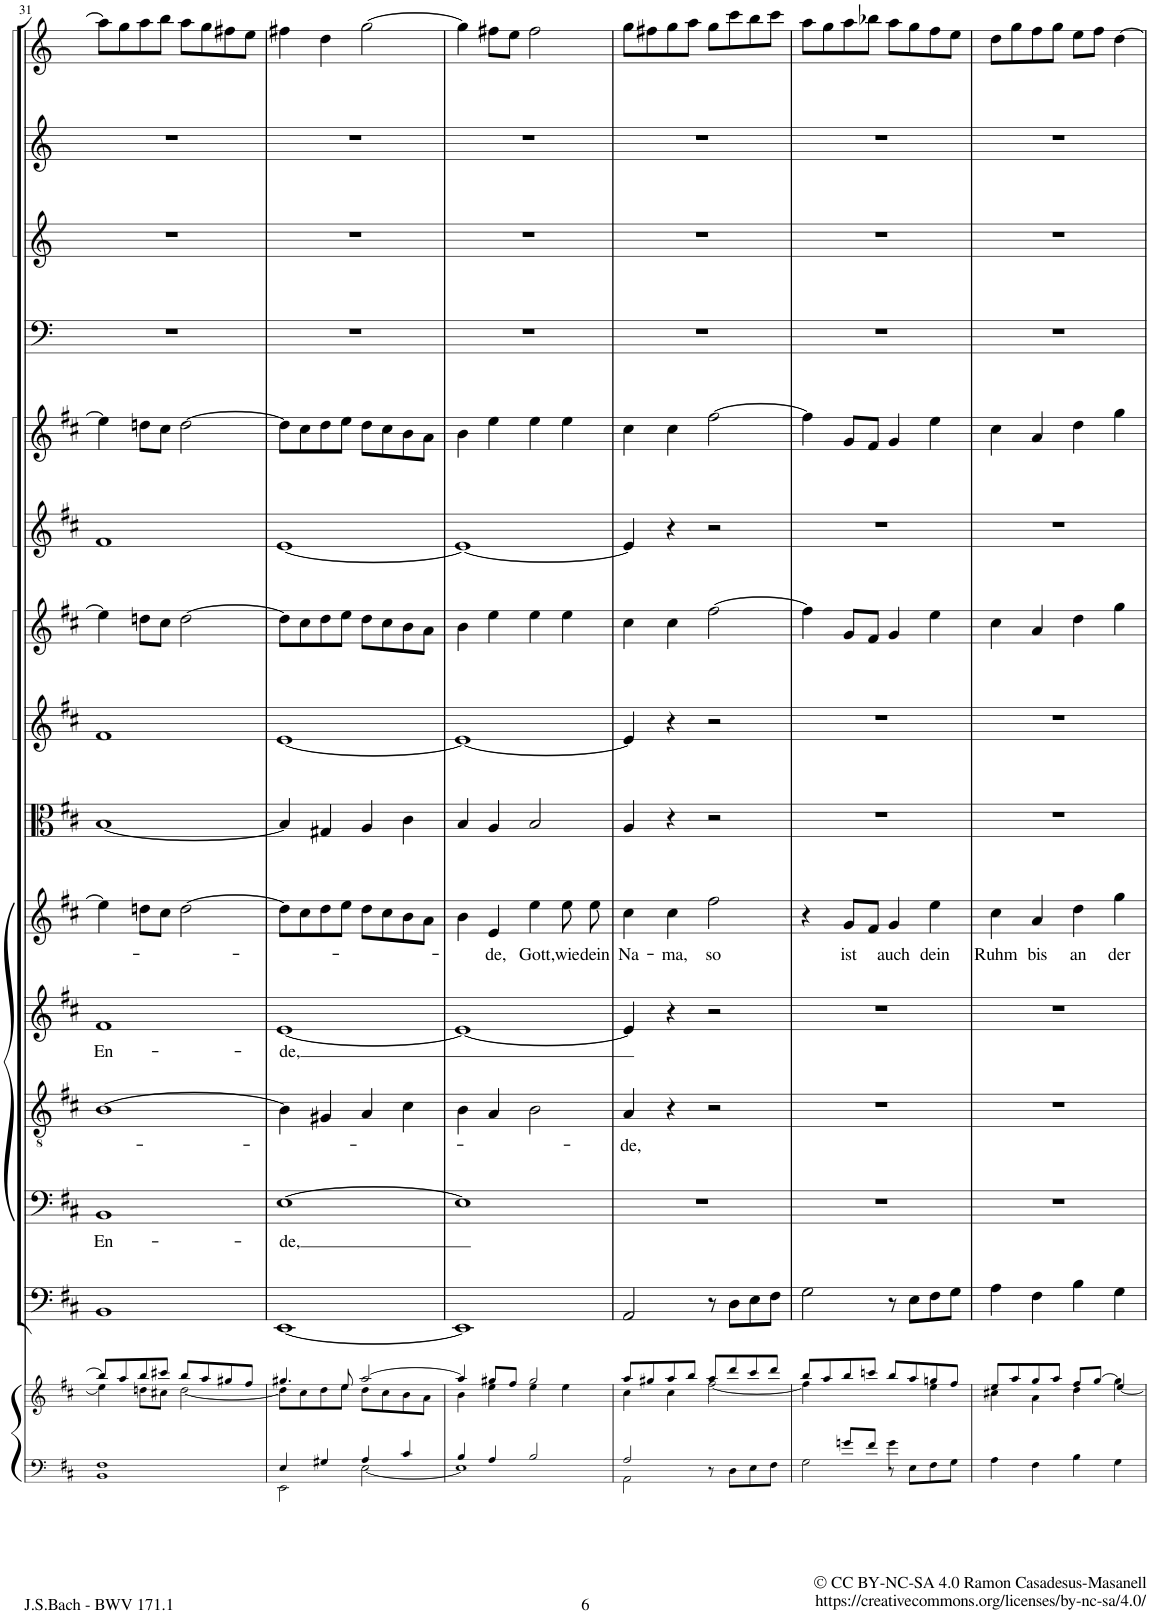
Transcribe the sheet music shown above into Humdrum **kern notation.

**kern	**kern	**kern	**kern	**text	**kern	**text	**kern	**text	**kern	**text	**kern	**kern	**kern	**kern	**kern	**kern	**kern	**kern	**kern
*part15	*part15	*part14	*part13	*part13	*part12	*part12	*part11	*part11	*part10	*part10	*part9	*part8	*part7	*part6	*part5	*part4	*part3	*part2	*part1
*staff16	*staff15	*staff14	*staff13	*staff13	*staff12	*staff12	*staff11	*staff11	*staff10	*staff10	*staff9	*staff8	*staff7	*staff6	*staff5	*staff4	*staff3	*staff2	*staff1
*I"Piano reduction	*	*I"Continuo	*I"Basso	*	*I"Tenore	*	*I"Alto	*	*I"Soprano	*	*I"Viola	*I"Violino II	*I"Violino I	*I"Oboe II	*I"Oboe I	*I"Timpani	*I"Tromba III	*I"Tromba II	*I"Tromba I
*I'Pno	*	*	*	*	*	*	*	*	*	*	*I'Vla	*I'Vln	*I'Vln	*I'Ob	*I'Ob	*I'Timp	*	*	*
!!LO:PB:g=z
*clefF4	*clefG2	*clefF4	*clefF4	*	*clefGv2	*	*clefG2	*	*clefG2	*	*clefC3	*clefG2	*clefG2	*clefG2	*clefG2	*clefF4	*clefG2	*clefG2	*clefG2
*	*	*	*	*	*	*	*	*	*	*	*	*	*	*	*	*	*Trd-1c-2	*Trd-1c-2	*Trd-1c-2
*k[f#c#]	*k[f#c#]	*k[f#c#]	*k[f#c#]	*	*k[f#c#]	*	*k[f#c#]	*	*k[f#c#]	*	*k[f#c#]	*k[f#c#]	*k[f#c#]	*k[f#c#]	*k[f#c#]	*k[]	*k[]	*k[]	*k[]
*M2/2	*M2/2	*M2/2	*M2/2	*	*M2/2	*	*M2/2	*	*M2/2	*	*M2/2	*M2/2	*M2/2	*M2/2	*M2/2	*M2/2	*M2/2	*M2/2	*M2/2
=31	=31	=31	=31	=31	=31	=31	=31	=31	=31	=31	=31	=31	=31	=31	=31	=31	=31	=31	=31
*^	*^	*	*	*	*	*	*	*	*	*	*	*	*	*	*	*	*	*	*
!	!	!	!	!	!	!LO:LY:b	!	!	!	!LO:LY:b	!	!	!	!	!	!	!	!	!	!	!
1F#	1BB	8bb/L]	4ee\]	1BB	1BB	En-	[1B	.	1f#	En-	4ee\]	.	[1B	1f#	4ee\]	1f#	4ee\]	1r	1r	1r	8aa\L]
.	.	8aa/	.	.	.	.	.	.	.	.	.	.	.	.	.	.	.	.	.	.	8gg\
.	.	8bb/	8ddn\L	.	.	.	.	.	.	.	8ddn\L	.	.	.	8ddn\L	.	8ddn\L	.	.	.	8aa\
.	.	8ccc#X/J	8cc#X\J	.	.	.	.	.	.	.	8cc#\J	.	.	.	8cc#\J	.	8cc#\J	.	.	.	8bb\J
.	.	8bb/L	[2dd\	.	.	.	.	.	.	.	[2dd\	.	.	.	[2dd\	.	[2dd\	.	.	.	8aa\L
.	.	8aa/	.	.	.	.	.	.	.	.	.	.	.	.	.	.	.	.	.	.	8gg\
.	.	8gg#X/	.	.	.	.	.	.	.	.	.	.	.	.	.	.	.	.	.	.	8ff#X\
.	.	8ff#/J	.	.	.	.	.	.	.	.	.	.	.	.	.	.	.	.	.	.	8ee\J
=32	=32	=32	=32	=32	=32	=32	=32	=32	=32	=32	=32	=32	=32	=32	=32	=32	=32	=32	=32	=32	=32
!	!	!	!	!	!	!LO:LY:b	!	!	!	!LO:LY:b	!	!	!	!	!	!	!	!	!	!	!
4E/	2EE\	4.gg#X/	8dd\L]	[1EE	[1E	-de,	4B\]	.	[1e	-de,	8dd\L]	.	4B/]	[1e	8dd\L]	[1e	8dd\L]	1r	1r	1r	4ff#X\
.	.	.	8cc#\	.	.	.	.	.	.	.	8cc#\	.	.	.	8cc#\	.	8cc#\	.	.	.	.
4G#X/	.	.	8dd\	.	.	.	4G#X/	.	.	.	8dd\	.	4G#X/	.	8dd\	.	8dd\	.	.	.	4dd\
.	.	8ee/	8ee\J	.	.	.	.	.	.	.	8ee\J	.	.	.	8ee\J	.	8ee\J	.	.	.	.
4A/	[2E\	[2aa/	8dd\L	.	.	.	4A/	.	.	.	8dd\L	.	4A/	.	8dd\L	.	8dd\L	.	.	.	[2gg\
.	.	.	8cc#\	.	.	.	.	.	.	.	8cc#\	.	.	.	8cc#\	.	8cc#\	.	.	.	.
4c#/	.	.	8b\	.	.	.	4c#\	.	.	.	8b\	.	4c#\	.	8b\	.	8b\	.	.	.	.
.	.	.	8a\J	.	.	.	.	.	.	.	8a\J	.	.	.	8a\J	.	8a\J	.	.	.	.
=33	=33	=33	=33	=33	=33	=33	=33	=33	=33	=33	=33	=33	=33	=33	=33	=33	=33	=33	=33	=33	=33
4B/	1E]	4aa/]	4b\	1EE]	1E]	.	4B\	.	1e_	.	4b\	.	4B/	1e_	4b\	1e_	4b\	1r	1r	1r	4gg\]
!	!	!	!	!	!	!	!	!	!	!	!	!LO:LY:b	!	!	!	!	!	!	!	!	!
4A/	.	8gg#X/L	4ee\	.	.	.	4A/	.	.	.	4e/	-de,	4A/	.	4ee\	.	4ee\	.	.	.	8ff#X\L
.	.	8ff#/J	.	.	.	.	.	.	.	.	.	.	.	.	.	.	.	.	.	.	8ee\J
!	!	!	!	!	!	!	!	!	!	!	!	!LO:LY:b	!	!	!	!	!	!	!	!	!
2B/	.	2gg#/	4ee\	.	.	.	2B\	.	.	.	4ee\	Gott,	2B/	.	4ee\	.	4ee\	.	.	.	2ff#\
!	!	!	!	!	!	!	!	!	!	!	!	!LO:LY:b	!	!	!	!	!	!	!	!	!
.	.	.	4ee\	.	.	.	.	.	.	.	8ee\	wie	.	.	4ee\	.	4ee\	.	.	.	.
!	!	!	!	!	!	!	!	!	!	!	!	!LO:LY:b	!	!	!	!	!	!	!	!	!
.	.	.	.	.	.	.	.	.	.	.	8ee\	dein	.	.	.	.	.	.	.	.	.
=34	=34	=34	=34	=34	=34	=34	=34	=34	=34	=34	=34	=34	=34	=34	=34	=34	=34	=34	=34	=34	=34
!	!	!	!	!	!	!	!	!LO:LY:b	!	!	!	!LO:LY:b	!	!	!	!	!	!	!	!	!
2A/	2AA\	8aa/L	4cc#\	2AA/	1r	.	4A/	-de,	4e/]	.	4cc#\	Na-	4A/	4e/]	4cc#\	4e/]	4cc#\	1r	1r	1r	8gg\L
.	.	8gg#X/	.	.	.	.	.	.	.	.	.	.	.	.	.	.	.	.	.	.	8ff#X\
!	!	!	!	!	!	!	!	!	!	!	!	!LO:LY:b	!	!	!	!	!	!	!	!	!
.	.	8aa/	4cc#\	.	.	.	4r	.	4r	.	4cc#\	-ma,	4r	4r	4cc#\	4r	4cc#\	.	.	.	8gg\
.	.	8bb/J	.	.	.	.	.	.	.	.	.	.	.	.	.	.	.	.	.	.	8aa\J
!	!	!	!	!	!	!	!	!	!	!	!	!LO:LY:b	!	!	!	!	!	!	!	!	!
8r	8ryy	8aa/L	[2ff#\	8r	.	.	2r	.	2r	.	2ff#\	so	2r	2r	[2ff#\	2r	[2ff#\	.	.	.	8gg\L
8ryy	8D\L	8ddd/	.	8D\L	.	.	.	.	.	.	.	.	.	.	.	.	.	.	.	.	8ccc\
4ryy	8E\	8ccc#/	.	8E\	.	.	.	.	.	.	.	.	.	.	.	.	.	.	.	.	8bb\
.	8F#\J	8ddd/J	.	8F#\J	.	.	.	.	.	.	.	.	.	.	.	.	.	.	.	.	8ccc\J
=35	=35	=35	=35	=35	=35	=35	=35	=35	=35	=35	=35	=35	=35	=35	=35	=35	=35	=35	=35	=35	=35
4ryy	2G\	8bb/L	4ff#\]	2G\	1r	.	1r	.	1r	.	4r	.	1r	1r	4ff#\]	1r	4ff#\]	1r	1r	1r	8aa\L
.	.	8aa/	.	.	.	.	.	.	.	.	.	.	.	.	.	.	.	.	.	.	8gg\
!	!	!	!	!	!	!	!	!	!	!	!	!LO:LY:b	!	!	!	!	!	!	!	!	!
8gn/L	.	8bb/	2ryy	.	.	.	.	.	.	.	8g/L	ist	.	.	8g/L	.	8g/L	.	.	.	8aa\
8f#/J	.	8cccn/J	.	.	.	.	.	.	.	.	8f#/J	.	.	.	8f#/J	.	8f#/J	.	.	.	8bb-X\J
!	!	!	!	!	!	!	!	!	!	!	!	!LO:LY:b	!	!	!	!	!	!	!	!	!
4g\	8r	8bb/L	.	8r	.	.	.	.	.	.	4g/	auch	.	.	4g/	.	4g/	.	.	.	8aa\L
.	8E\L	8aa/	.	8E\L	.	.	.	.	.	.	.	.	.	.	.	.	.	.	.	.	8gg\
!	!	!	!	!	!	!	!	!	!	!	!	!LO:LY:b	!	!	!	!	!	!	!	!	!
4ryy	8F#\	8ggn/	4ee\	8F#\	.	.	.	.	.	.	4ee\	dein	.	.	4ee\	.	4ee\	.	.	.	8ff\
.	8G\J	8ff#/J	.	8G\J	.	.	.	.	.	.	.	.	.	.	.	.	.	.	.	.	8ee\J
=36	=36	=36	=36	=36	=36	=36	=36	=36	=36	=36	=36	=36	=36	=36	=36	=36	=36	=36	=36	=36	=36
!	!	!	!	!	!	!	!	!	!	!	!	!LO:LY:b	!	!	!	!	!	!	!	!	!
*v	*v	*	*	*	*	*	*	*	*	*	*	*	*	*	*	*	*	*	*	*	*
4A\	8ee/L	4cc#X\	4A\	1r	.	1r	.	1r	.	4cc#\	Ruhm	1r	1r	4cc#\	1r	4cc#\	1r	1r	1r	8dd\L
.	8aa/	.	.	.	.	.	.	.	.	.	.	.	.	.	.	.	.	.	.	8gg\
!	!	!	!	!	!	!	!	!	!	!	!LO:LY:b	!	!	!	!	!	!	!	!	!
4F#\	8gg/	4a\	4F#\	.	.	.	.	.	.	4a/	bis	.	.	4a/	.	4a/	.	.	.	8ff\
.	8aa/J	.	.	.	.	.	.	.	.	.	.	.	.	.	.	.	.	.	.	8gg\J
!	!	!	!	!	!	!	!	!	!	!	!LO:LY:b	!	!	!	!	!	!	!	!	!
4B\	8ff#/L	4dd\	4B\	.	.	.	.	.	.	4dd\	an	.	.	4dd\	.	4dd\	.	.	.	8ee\L
.	[8gg/J	.	.	.	.	.	.	.	.	.	.	.	.	.	.	.	.	.	.	8ff\J
!	!	!	!	!	!	!	!	!	!	!	!LO:LY:b	!	!	!	!	!	!	!	!	!
4G\	[<4ee/	4gg\]	4G\	.	.	.	.	.	.	4gg\	der	.	.	4gg\	.	4gg\	.	.	.	[4dd\
*	*v	*v	*	*	*	*	*	*	*	*	*	*	*	*	*	*	*	*	*	*
=	=	=	=	=	=	=	=	=	=	=	=	=	=	=	=	=	=	=	=
*-	*-	*-	*-	*-	*-	*-	*-	*-	*-	*-	*-	*-	*-	*-	*-	*-	*-	*-	*-
